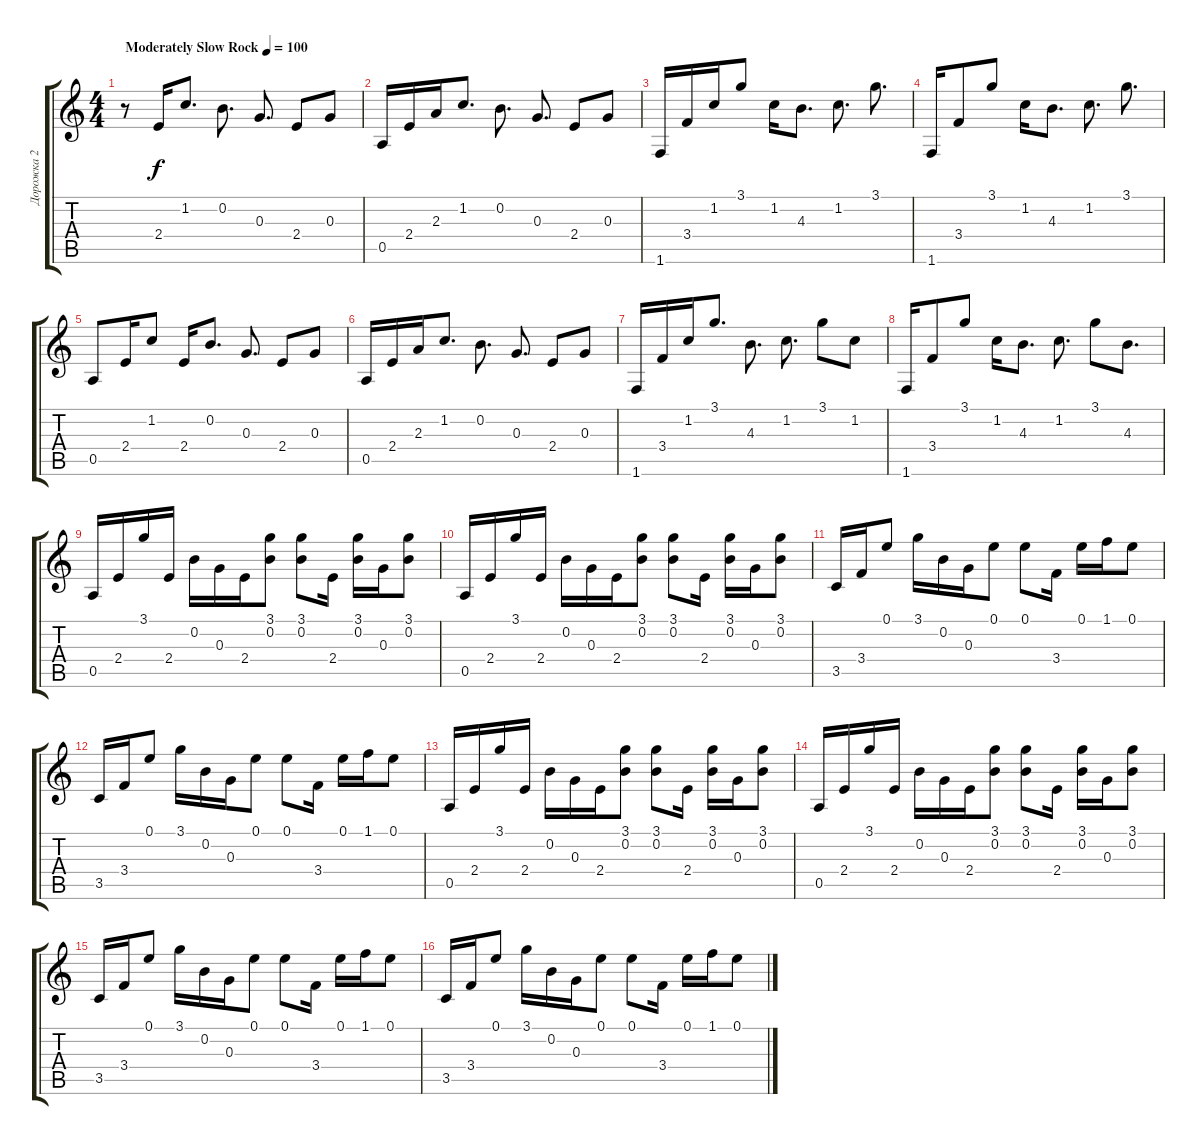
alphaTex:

\track ("Дорожка 2" "Дорожка 2") {instrument acousticguitarsteel}
\staff {score tabs}
\tuning (E4 B3 G3 D3 A2 E2) {hide}
\ts (4 4)
\tempo (100 "Moderately Slow Rock")
\clef g2
\ks c
r.8{dy f instrument acousticguitarsteel} 2.4.16 1.2.8{d} 0.2.8{d} 0.3.8{d} 2.4.8 0.3.8 |
0.5.16 2.4.16 2.3.16 1.2.8{d} 0.2.8{d} 0.3.8{d} 2.4.8 0.3.8 |
1.6.16 3.4.16 1.2.16 3.1.8 1.2.16 4.3.8{d} 1.2.8{d} 3.1.8{d} |
1.6.16 3.4.8 3.1.8 1.2.16 4.3.8{d} 1.2.8{d} 3.1.8{d} |
0.5.8 2.4.16 1.2.8 2.4.16 0.2.8{d} 0.3.8{d} 2.4.8 0.3.8 |
0.5.16 2.4.16 2.3.16 1.2.8{d} 0.2.8{d} 0.3.8{d} 2.4.8 0.3.8 |
1.6.16 3.4.16 1.2.16 3.1.8{d} 4.3.8{d} 1.2.8{d} 3.1.8 1.2.8 |
1.6.16 3.4.8 3.1.8 1.2.16 4.3.8{d} 1.2.8{d} 3.1.8 4.3.8{d} |
0.5.16 2.4.16 3.1.16 2.4.16 0.2.16 0.3.16 2.4.16 (3.1 0.2).8 (3.1 0.2).8 2.4.16 (3.1 0.2).16 0.3.16 (3.1 0.2).8 |
0.5.16 2.4.16 3.1.16 2.4.16 0.2.16 0.3.16 2.4.16 (3.1 0.2).8 (3.1 0.2).8 2.4.16 (3.1 0.2).16 0.3.16 (3.1 0.2).8 |
3.5.16 3.4.16 0.1.8 3.1.16 0.2.16 0.3.16 0.1.8 0.1.8 3.4.16 0.1.16 1.1.16 0.1.8 |
3.5.16 3.4.16 0.1.8 3.1.16 0.2.16 0.3.16 0.1.8 0.1.8 3.4.16 0.1.16 1.1.16 0.1.8 |
0.5.16 2.4.16 3.1.16 2.4.16 0.2.16 0.3.16 2.4.16 (3.1 0.2).8 (3.1 0.2).8 2.4.16 (3.1 0.2).16 0.3.16 (3.1 0.2).8 |
0.5.16 2.4.16 3.1.16 2.4.16 0.2.16 0.3.16 2.4.16 (3.1 0.2).8 (3.1 0.2).8 2.4.16 (3.1 0.2).16 0.3.16 (3.1 0.2).8 |
3.5.16 3.4.16 0.1.8 3.1.16 0.2.16 0.3.16 0.1.8 0.1.8 3.4.16 0.1.16 1.1.16 0.1.8 |
3.5.16 3.4.16 0.1.8 3.1.16 0.2.16 0.3.16 0.1.8 0.1.8 3.4.16 0.1.16 1.1.16 0.1.8
